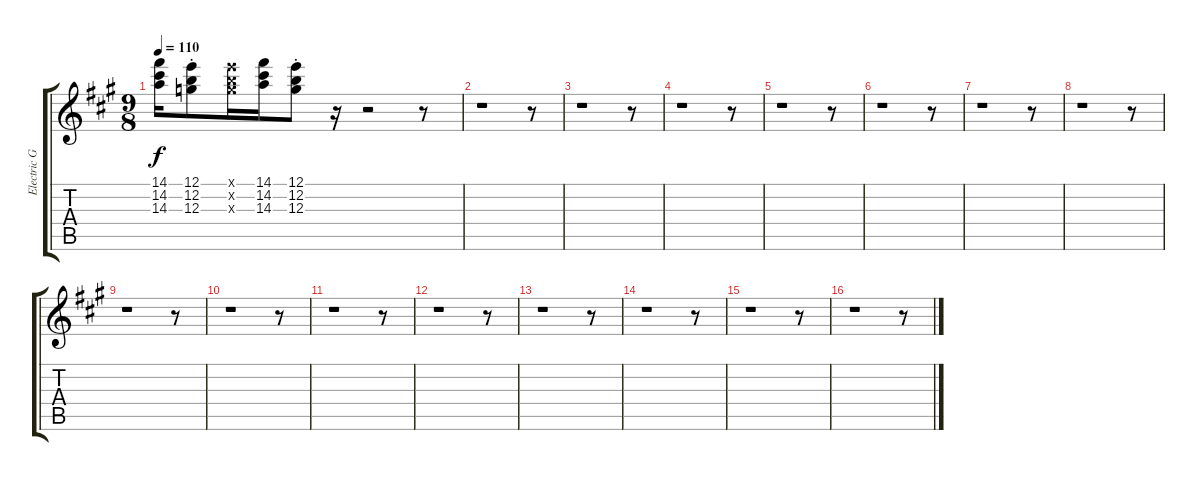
\track ("Electric Guitar " "Electric G") {instrument electricguitarclean}
\staff {score tabs}
\tuning (E4 B3 G3 D3 A2 E2) {hide}
\ts (9 8)
\tempo 110
\clef g2
\ks a
(14.1 14.2 14.3).16{dy f} (12.1{st} 12.2{st} 12.3{st}).8 (12.1{x} 12.2{x} 12.3{x}).16 (14.1 14.2 14.3).16 (12.1{st} 12.2{st} 12.3{st}).8 r.16 r.2 r.8 |
r.1 r.8 |
r.1 r.8 |
r.1 r.8 |
r.1 r.8 |
r.1 r.8 |
r.1 r.8 |
r.1 r.8 |
r.1 r.8 |
r.1 r.8 |
r.1 r.8 |
r.1 r.8 |
r.1 r.8 |
r.1 r.8 |
r.1 r.8 |
r.1 r.8
